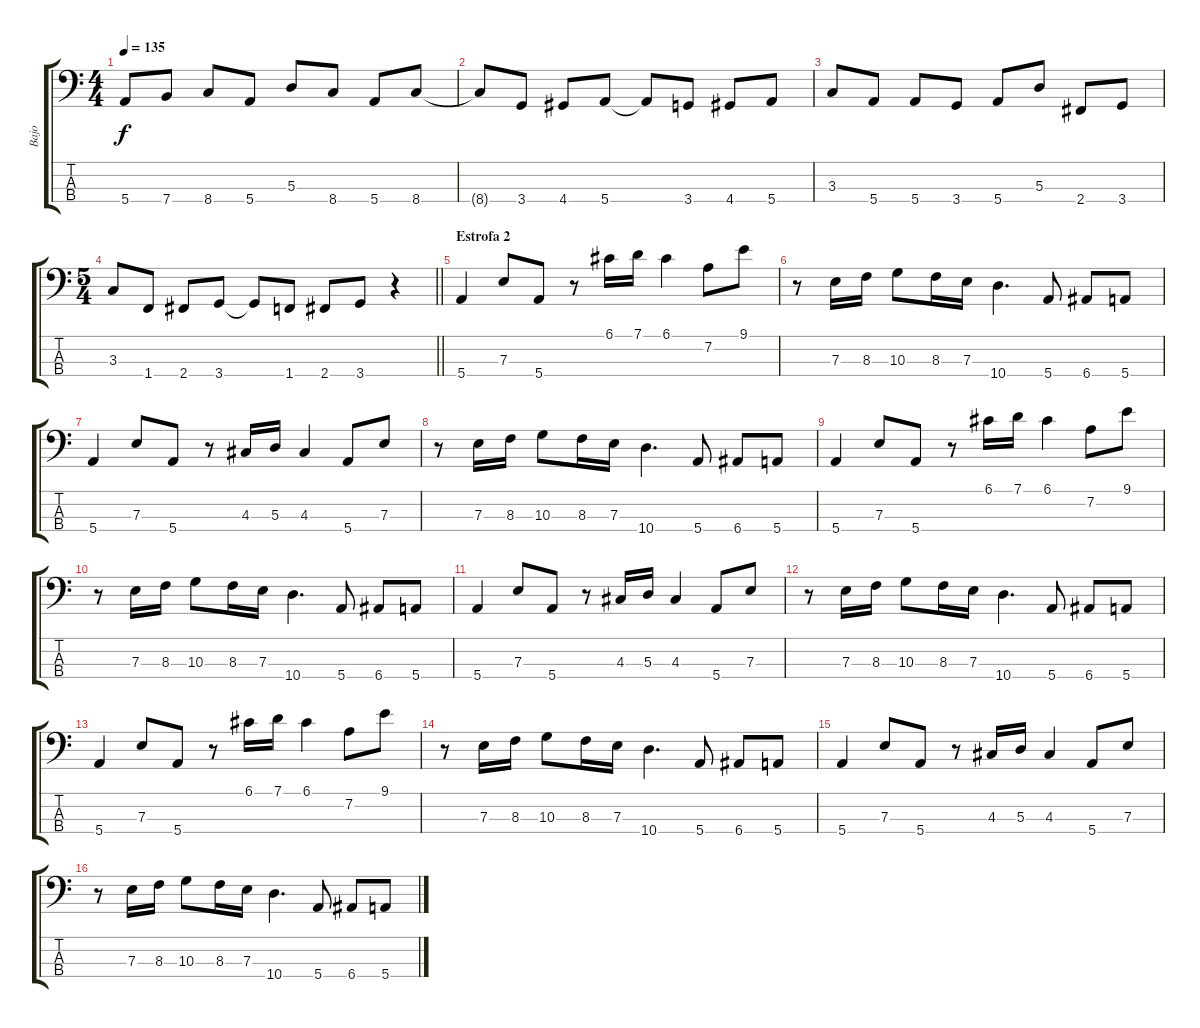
\track ("Bajo" "Bajo") {instrument electricbassfinger}
\staff {score tabs}
\tuning (G2 D2 A1 E1) {hide}
\ts (4 4)
\tempo 135
\clef f4
\ks aminor
5.4.8{dy f} 7.4.8 8.4.8 5.4.8 5.3.8 8.4.8 5.4.8 8.4.8 |
8.4{t}.8 3.4.8 4.4.8 5.4.8 5.4{t}.8 3.4.8 4.4.8 5.4.8 |
3.3.8 5.4.8 5.4.8 3.4.8 5.4.8 5.3.8 2.4.8 3.4.8 |
\ts (5 4)
\barLineRight lightlight
3.3.8 1.4.8 2.4.8 3.4.8 3.4{t}.8 1.4.8 2.4.8 3.4.8 r.4 |
\section ("" "Estrofa 2")
\ks c
5.4.4 7.3.8 5.4.8 r.8 6.1.16 7.1.16 6.1.4 7.2.8 9.1.8 |
r.8 7.3.16 8.3.16 10.3.8 8.3.16 7.3.16 10.4.4{d} 5.4.8 6.4.8 5.4.8 |
5.4.4 7.3.8 5.4.8 r.8 4.3.16 5.3.16 4.3.4 5.4.8 7.3.8 |
r.8 7.3.16 8.3.16 10.3.8 8.3.16 7.3.16 10.4.4{d} 5.4.8 6.4.8 5.4.8 |
5.4.4 7.3.8 5.4.8 r.8 6.1.16 7.1.16 6.1.4 7.2.8 9.1.8 |
r.8 7.3.16 8.3.16 10.3.8 8.3.16 7.3.16 10.4.4{d} 5.4.8 6.4.8 5.4.8 |
5.4.4 7.3.8 5.4.8 r.8 4.3.16 5.3.16 4.3.4 5.4.8 7.3.8 |
r.8 7.3.16 8.3.16 10.3.8 8.3.16 7.3.16 10.4.4{d} 5.4.8 6.4.8 5.4.8 |
5.4.4 7.3.8 5.4.8 r.8 6.1.16 7.1.16 6.1.4 7.2.8 9.1.8 |
r.8 7.3.16 8.3.16 10.3.8 8.3.16 7.3.16 10.4.4{d} 5.4.8 6.4.8 5.4.8 |
5.4.4 7.3.8 5.4.8 r.8 4.3.16 5.3.16 4.3.4 5.4.8 7.3.8 |
r.8 7.3.16 8.3.16 10.3.8 8.3.16 7.3.16 10.4.4{d} 5.4.8 6.4.8 5.4.8
